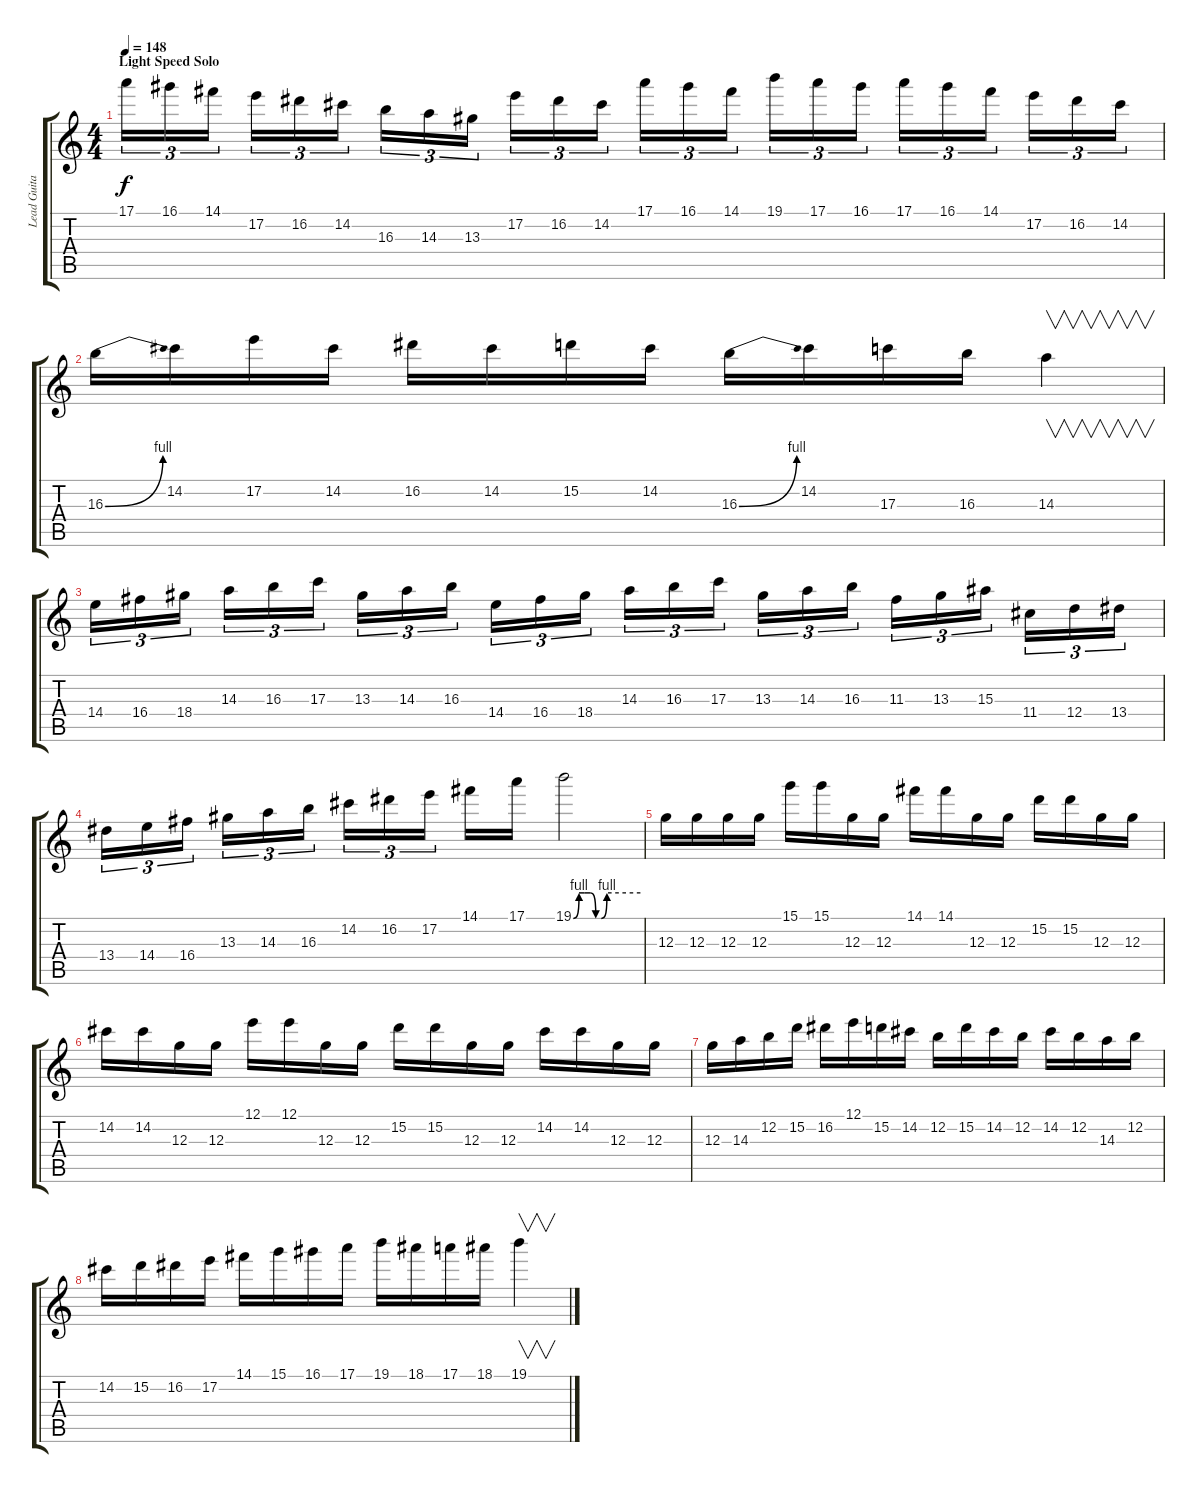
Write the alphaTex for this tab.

\track ("Lead Guitar" "Lead Guita") {instrument distortionguitar}
\staff {score tabs}
\tuning (E4 B3 G3 D3 A2 E2) {hide}
\ts (4 4)
\section ("" "Light Speed Solo")
\tempo 148
\clef g2
\ks c
17.1.16{tu (3 2) dy f} 16.1.16{tu (3 2)} 14.1.16{tu (3 2)} 17.2.16{tu (3 2)} 16.2.16{tu (3 2)} 14.2.16{tu (3 2)} 16.3.16{tu (3 2)} 14.3.16{tu (3 2)} 13.3.16{tu (3 2)} 17.2.16{tu (3 2)} 16.2.16{tu (3 2)} 14.2.16{tu (3 2)} 17.1.16{tu (3 2)} 16.1.16{tu (3 2)} 14.1.16{tu (3 2)} 19.1.16{tu (3 2)} 17.1.16{tu (3 2)} 16.1.16{tu (3 2)} 17.1.16{tu (3 2)} 16.1.16{tu (3 2)} 14.1.16{tu (3 2)} 17.2.16{tu (3 2)} 16.2.16{tu (3 2)} 14.2.16{tu (3 2)} |
16.3{be (bend 0 0 60 4)}.16 14.2.16 17.2.16 14.2.16 16.2.16 14.2.16 15.2.16 14.2.16 16.3{be (bend 0 0 60 4)}.16 14.2.16 17.3.16 16.3.16 14.3.4{v} |
14.4.16{tu (3 2)} 16.4.16{tu (3 2)} 18.4.16{tu (3 2)} 14.3.16{tu (3 2)} 16.3.16{tu (3 2)} 17.3.16{tu (3 2)} 13.3.16{tu (3 2)} 14.3.16{tu (3 2)} 16.3.16{tu (3 2)} 14.4.16{tu (3 2)} 16.4.16{tu (3 2)} 18.4.16{tu (3 2)} 14.3.16{tu (3 2)} 16.3.16{tu (3 2)} 17.3.16{tu (3 2)} 13.3.16{tu (3 2)} 14.3.16{tu (3 2)} 16.3.16{tu (3 2)} 11.3.16{tu (3 2)} 13.3.16{tu (3 2)} 15.3.16{tu (3 2)} 11.4.16{tu (3 2)} 12.4.16{tu (3 2)} 13.4.16{tu (3 2)} |
13.4.16{tu (3 2)} 14.4.16{tu (3 2)} 16.4.16{tu (3 2)} 13.3.16{tu (3 2)} 14.3.16{tu (3 2)} 16.3.16{tu (3 2)} 14.2.16{tu (3 2)} 16.2.16{tu (3 2)} 17.2.16{tu (3 2)} 14.1.16 17.1.16 19.1{be (custom 0 0 5 4 10 4 15 4 20 0 25 0 30 4 60 4)}.2 |
12.3.16 12.3.16 12.3.16 12.3.16 15.1.16 15.1.16 12.3.16 12.3.16 14.1.16 14.1.16 12.3.16 12.3.16 15.2.16 15.2.16 12.3.16 12.3.16 |
14.2.16 14.2.16 12.3.16 12.3.16 12.1.16 12.1.16 12.3.16 12.3.16 15.2.16 15.2.16 12.3.16 12.3.16 14.2.16 14.2.16 12.3.16 12.3.16 |
12.3.16 14.3.16 12.2.16 15.2.16 16.2.16 12.1.16 15.2.16 14.2.16 12.2.16 15.2.16 14.2.16 12.2.16 14.2.16 12.2.16 14.3.16 12.2.16 |
14.2.16 15.2.16 16.2.16 17.2.16 14.1.16 15.1.16 16.1.16 17.1.16 19.1.16 18.1.16 17.1.16 18.1.16 19.1.4{v}
